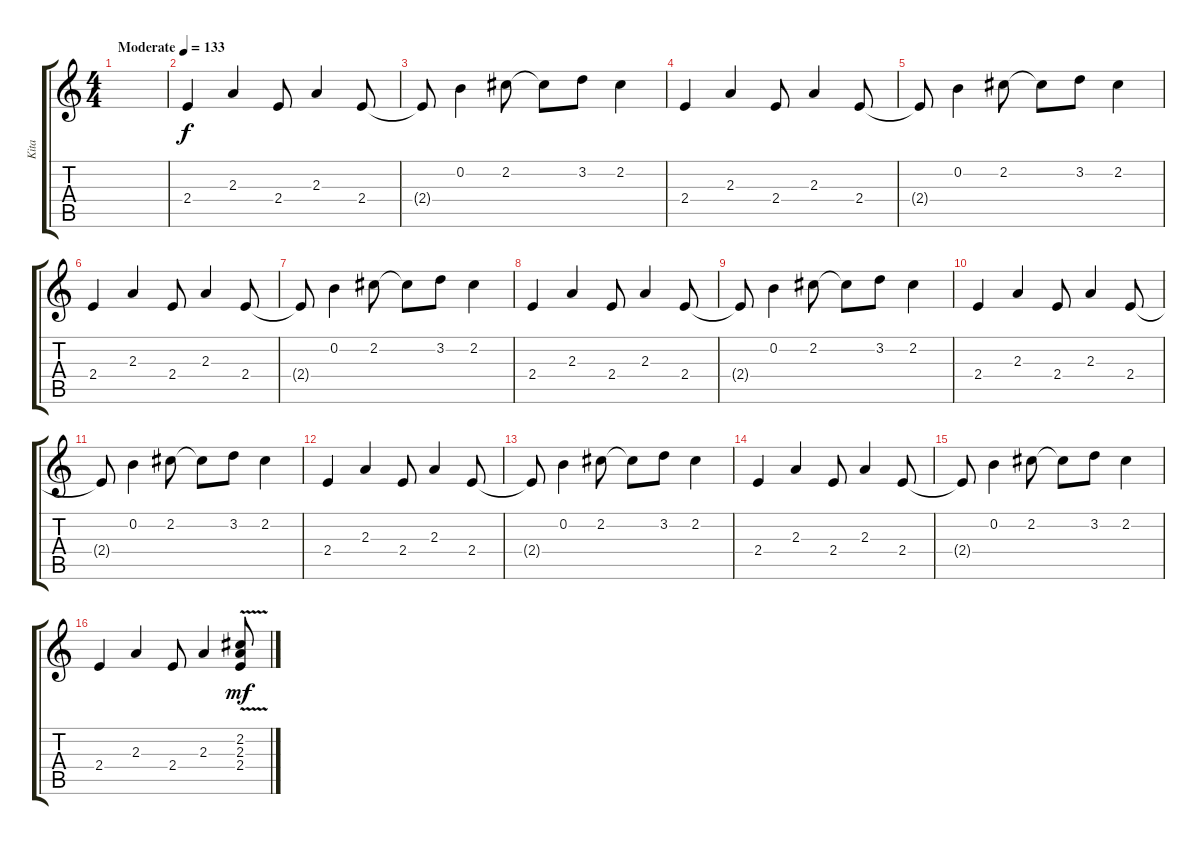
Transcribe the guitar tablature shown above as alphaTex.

\track ("Kita" "Kita") {instrument overdrivenguitar}
\staff {score tabs}
\tuning (E4 B3 G3 D3 A2 E2) {hide}
\ts (4 4)
\tempo (133 "Moderate")
\clef g2
\ks c
|
2.4.4{instrument electricguitarclean beam Up} 2.3.4 2.4.8 2.3.4 2.4.8 |
2.4{t}.8 0.2.4 2.2.8 2.2{t}.8 3.2.8 2.2.4 |
2.4.4 2.3.4 2.4.8 2.3.4 2.4.8 |
2.4{t}.8 0.2.4 2.2.8 2.2{t}.8 3.2.8 2.2.4 |
2.4.4 2.3.4 2.4.8 2.3.4 2.4.8 |
2.4{t}.8 0.2.4 2.2.8 2.2{t}.8 3.2.8 2.2.4 |
2.4.4 2.3.4 2.4.8 2.3.4 2.4.8 |
2.4{t}.8 0.2.4 2.2.8 2.2{t}.8 3.2.8 2.2.4 |
2.4.4 2.3.4 2.4.8 2.3.4 2.4.8 |
2.4{t}.8 0.2.4 2.2.8 2.2{t}.8 3.2.8 2.2.4 |
2.4.4 2.3.4 2.4.8 2.3.4 2.4.8 |
2.4{t}.8 0.2.4 2.2.8 2.2{t}.8 3.2.8 2.2.4 |
2.4.4 2.3.4 2.4.8 2.3.4 2.4.8 |
2.4{t}.8 0.2.4 2.2.8 2.2{t}.8 3.2.8 2.2.4 |
2.4.4 2.3.4 2.4.8 2.3.4 (2.2 2.3 2.4{v}).8{dy mf}
